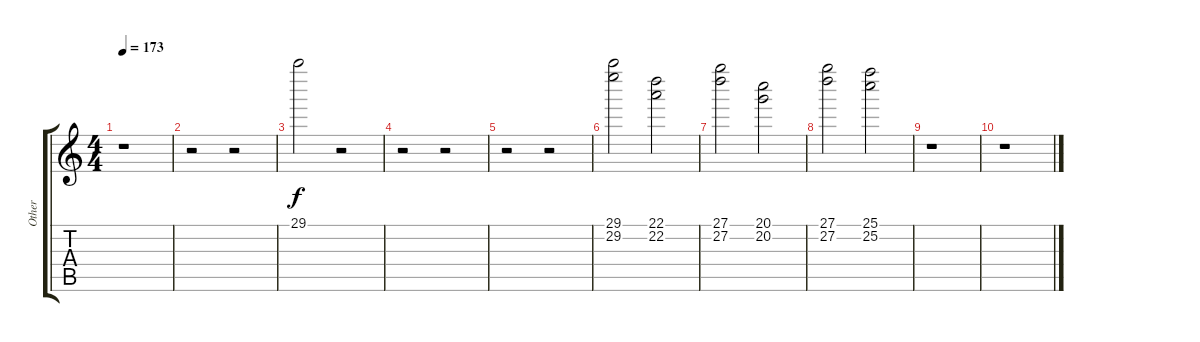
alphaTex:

\track ("Other" "Other") {instrument acousticguitarsteel}
\staff {score tabs}
\tuning (E4 B3 G3 D3 A2 E2) {hide}
\ts (4 4)
\tempo 173
\clef g2
\ks c
r.1{dy f} |
r.2 r.2 |
29.1.2 r.2 |
r.2 r.2 |
r.2 r.2 |
(29.1 29.2).2 (22.1 22.2).2 |
(27.1 27.2).2 (20.1 20.2).2 |
(27.1 27.2).2 (25.1 25.2).2 |
r.1 |
r.1
